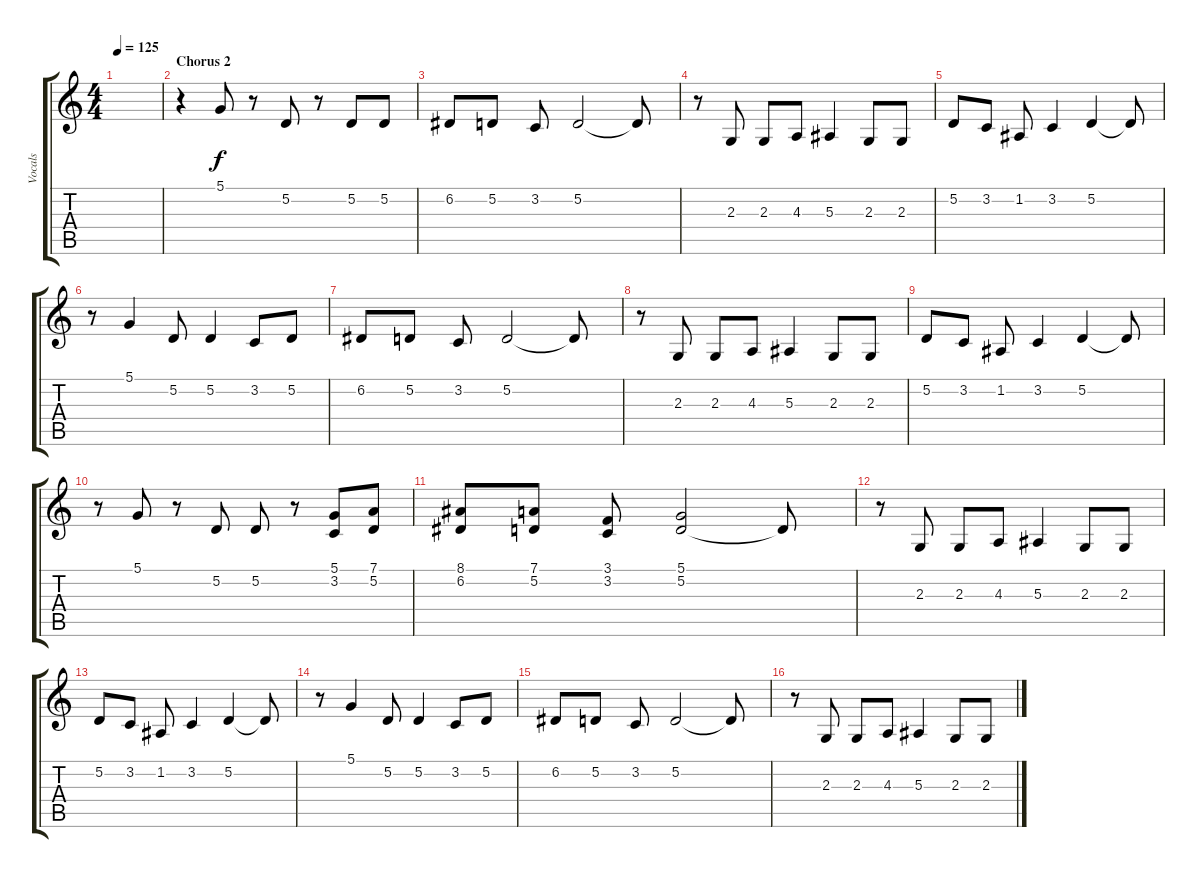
\track ("Vocals" "Vocals") {instrument lead6voice}
\staff {score tabs}
\tuning (D4 A3 F3 C3 G2 D2) {hide}
\ts (4 4)
\tempo 125
\clef g2
\ks c
|
\section ("" "Chorus 2")
r.4 5.1.8 r.8 5.2.8 r.8 5.2.8 5.2.8 |
6.2.8 5.2.8 3.2.8 5.2.2 5.2{t}.8 |
r.8 2.3.8 2.3.8 4.3.8 5.3.4 2.3.8 2.3.8 |
5.2.8 3.2.8 1.2.8 3.2.4 5.2.4 5.2{t}.8 |
r.8 5.1.4 5.2.8 5.2.4 3.2.8 5.2.8 |
6.2.8 5.2.8 3.2.8 5.2.2 5.2{t}.8 |
r.8 2.3.8 2.3.8 4.3.8 5.3.4 2.3.8 2.3.8 |
5.2.8 3.2.8 1.2.8 3.2.4 5.2.4 5.2{t}.8 |
r.8 5.1.8 r.8 5.2.8 5.2.8 r.8 (5.1 3.2).8 (7.1 5.2).8 |
(8.1 6.2).8 (7.1 5.2).8 (3.1 3.2).8 (5.1 5.2).2 5.2{t}.8 |
r.8 2.3.8 2.3.8 4.3.8 5.3.4 2.3.8 2.3.8 |
5.2.8 3.2.8 1.2.8 3.2.4 5.2.4 5.2{t}.8 |
r.8 5.1.4 5.2.8 5.2.4 3.2.8 5.2.8 |
6.2.8 5.2.8 3.2.8 5.2.2 5.2{t}.8 |
r.8 2.3.8 2.3.8 4.3.8 5.3.4 2.3.8 2.3.8
